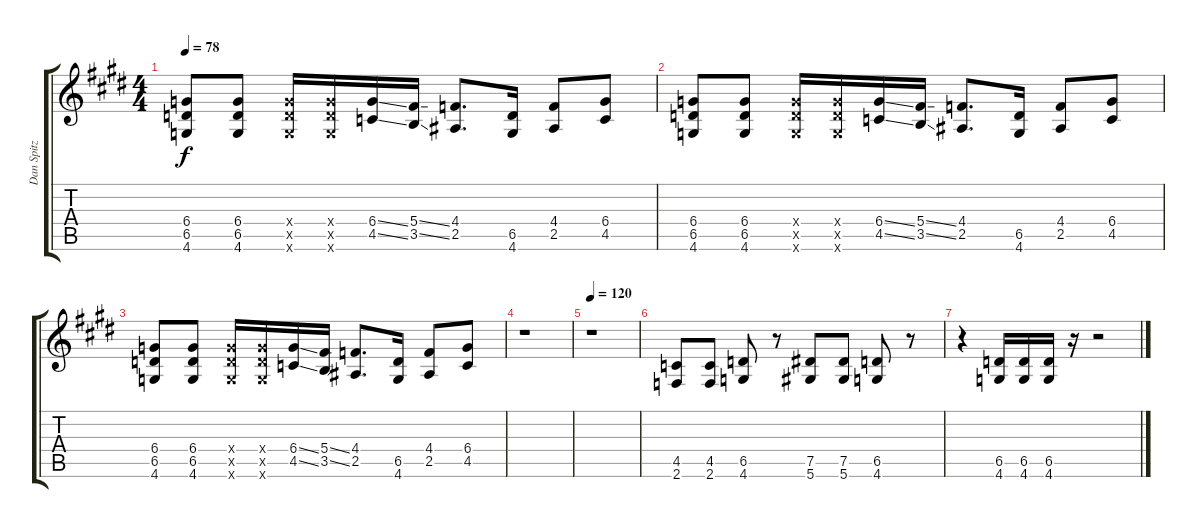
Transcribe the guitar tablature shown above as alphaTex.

\track ("Dan Spitz Rhy" "Dan Spitz ") {instrument distortionguitar}
\staff {score tabs}
\tuning (Eb4 Bb3 Gb3 Db3 Ab2 Eb2) {hide}
\ts (4 4)
\tempo 78
\clef g2
\ks e
(6.4 6.5 4.6).8{dy f} (6.4 6.5 4.6).8 (6.4{x} 6.5{x} 4.6{x}).16 (6.4{x} 6.5{x} 4.6{x}).16 (6.4{ss} 4.5{ss}).16 (5.4{ss} 3.5{ss}).16 (4.4 2.5).8{d} (6.5 4.6).16 (4.4 2.5).8 (6.4 4.5).8 |
(6.4 6.5 4.6).8 (6.4 6.5 4.6).8 (6.4{x} 6.5{x} 4.6{x}).16 (6.4{x} 6.5{x} 4.6{x}).16 (6.4{ss} 4.5{ss}).16 (5.4{ss} 3.5{ss}).16 (4.4 2.5).8{d} (6.5 4.6).16 (4.4 2.5).8 (6.4 4.5).8 |
(6.4 6.5 4.6).8 (6.4 6.5 4.6).8 (6.4{x} 6.5{x} 4.6{x}).16 (6.4{x} 6.5{x} 4.6{x}).16 (6.4{ss} 4.5{ss}).16 (5.4{ss} 3.5{ss}).16 (4.4 2.5).8{d} (6.5 4.6).16 (4.4 2.5).8 (6.4 4.5).8 |
r.1 |
\tempo 120
r.1 |
(4.5 2.6).8{volume 10} (4.5 2.6).8 (6.5 4.6).8 r.8 (7.5 5.6).8 (7.5 5.6).8 (6.5 4.6).8 r.8 |
r.4 (6.5 4.6).16 (6.5 4.6).16 (6.5 4.6).16 r.16 r.2
